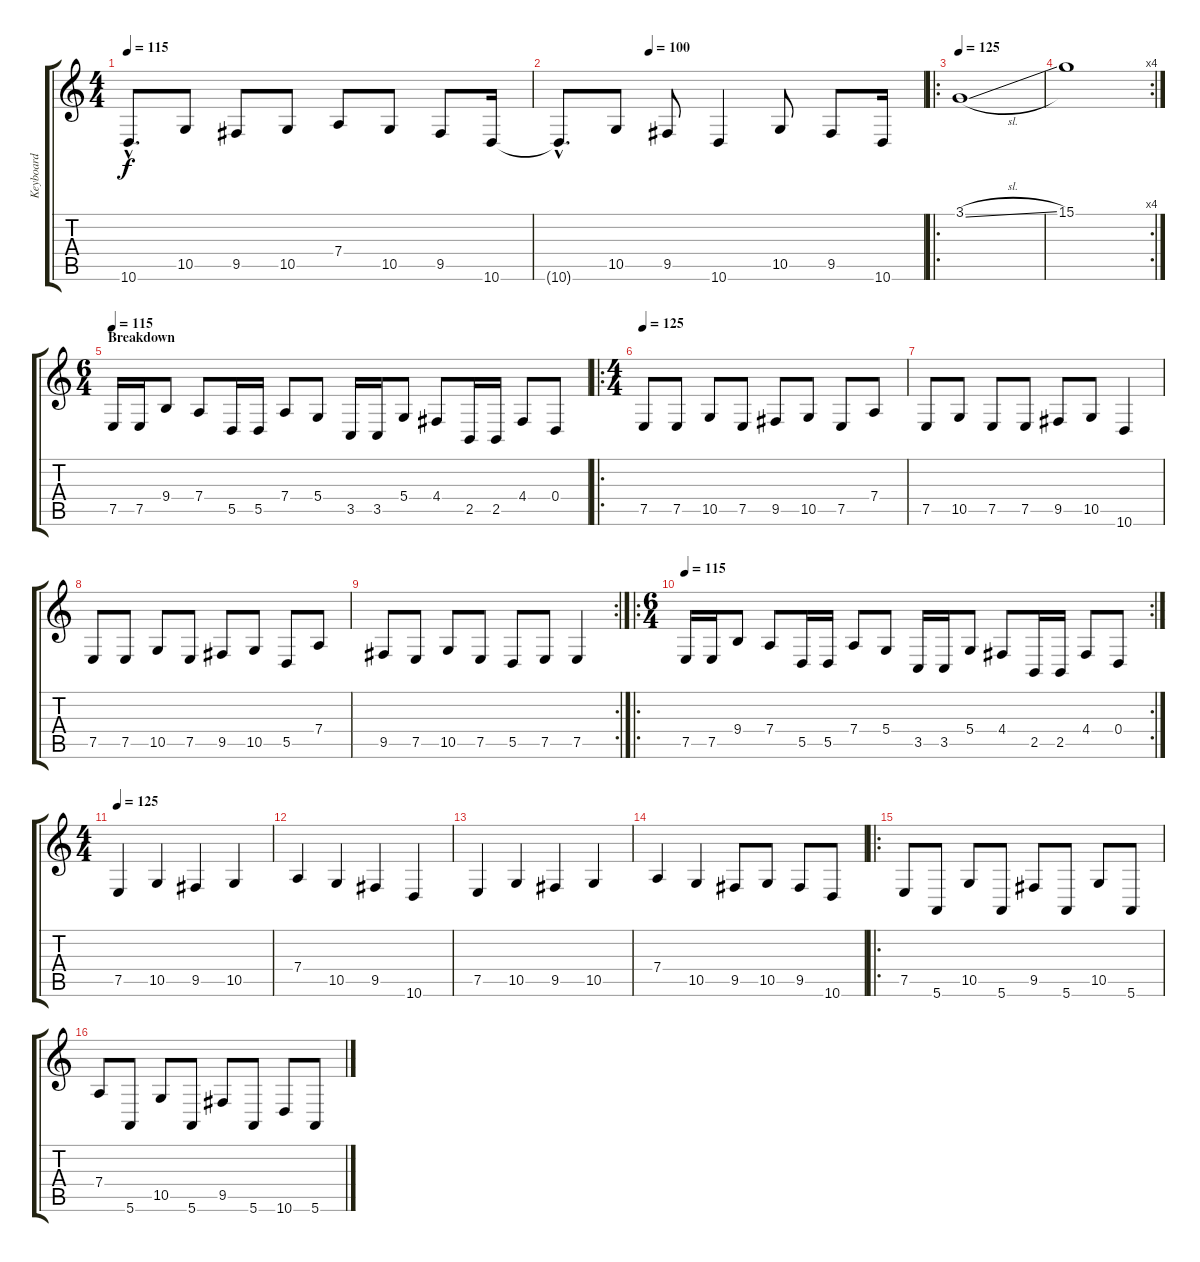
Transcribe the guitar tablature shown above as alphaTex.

\track ("Keyboard" "Keyboard") {instrument lead2sawtooth}
\staff {score tabs}
\tuning (E4 B3 G3 D3 A2 E2) {hide}
\ts (4 4)
\tempo 115
\clef g2
\ks c
10.6{hac t}.8{d dy f} 10.5.8 9.5.8 10.5.8 7.4.8 10.5.8 9.5.8 10.6.16 |
\tempo (100 0.25)
10.6{hac t}.8{d} 10.5.8 9.5.8 10.6.4 10.5.8 9.5.8 10.6.16 |
\ro
\tempo 125
3.1{sl}.1{volume 10 instrument pad2warm} |
\rc 4
15.1.1 |
\ts (6 4)
\section ("" "Breakdown")
\tempo 115
7.5.16{volume 14 instrument lead2sawtooth} 7.5.16 9.4.8 7.4.8 5.5.16 5.5.16 7.4.8 5.4.8 3.5.16 3.5.16 5.4.8 4.4.8 2.5.16 2.5.16 4.4.8 0.4.8 |
\ro
\ts (4 4)
\tempo 125
7.5.8 7.5.8 10.5.8 7.5.8 9.5.8 10.5.8 7.5.8 7.4.8 |
7.5.8 10.5.8 7.5.8 7.5.8 9.5.8 10.5.8 10.6.4 |
7.5.8 7.5.8 10.5.8 7.5.8 9.5.8 10.5.8 5.5.8 7.4.8 |
\rc 2
9.5.8 7.5.8 10.5.8 7.5.8 5.5.8 7.5.8 7.5.4 |
\ro
\rc 2
\ts (6 4)
\tempo 115
7.5.16 7.5.16 9.4.8 7.4.8 5.5.16 5.5.16 7.4.8 5.4.8 3.5.16 3.5.16 5.4.8 4.4.8 2.5.16 2.5.16 4.4.8 0.4.8 |
\ts (4 4)
\tempo 125
7.5.4{volume 16} 10.5.4 9.5.4 10.5.4 |
7.4.4 10.5.4 9.5.4 10.6.4 |
7.5.4{instrument acousticgrandpiano} 10.5.4 9.5.4 10.5.4 |
7.4.4 10.5.4 9.5.8 10.5.8 9.5.8 10.6.8 |
\ro
7.5.8{volume 16} 5.6.8 10.5.8 5.6.8 9.5.8 5.6.8 10.5.8 5.6.8 |
7.4.8 5.6.8 10.5.8 5.6.8 9.5.8 5.6.8 10.6.8 5.6.8
